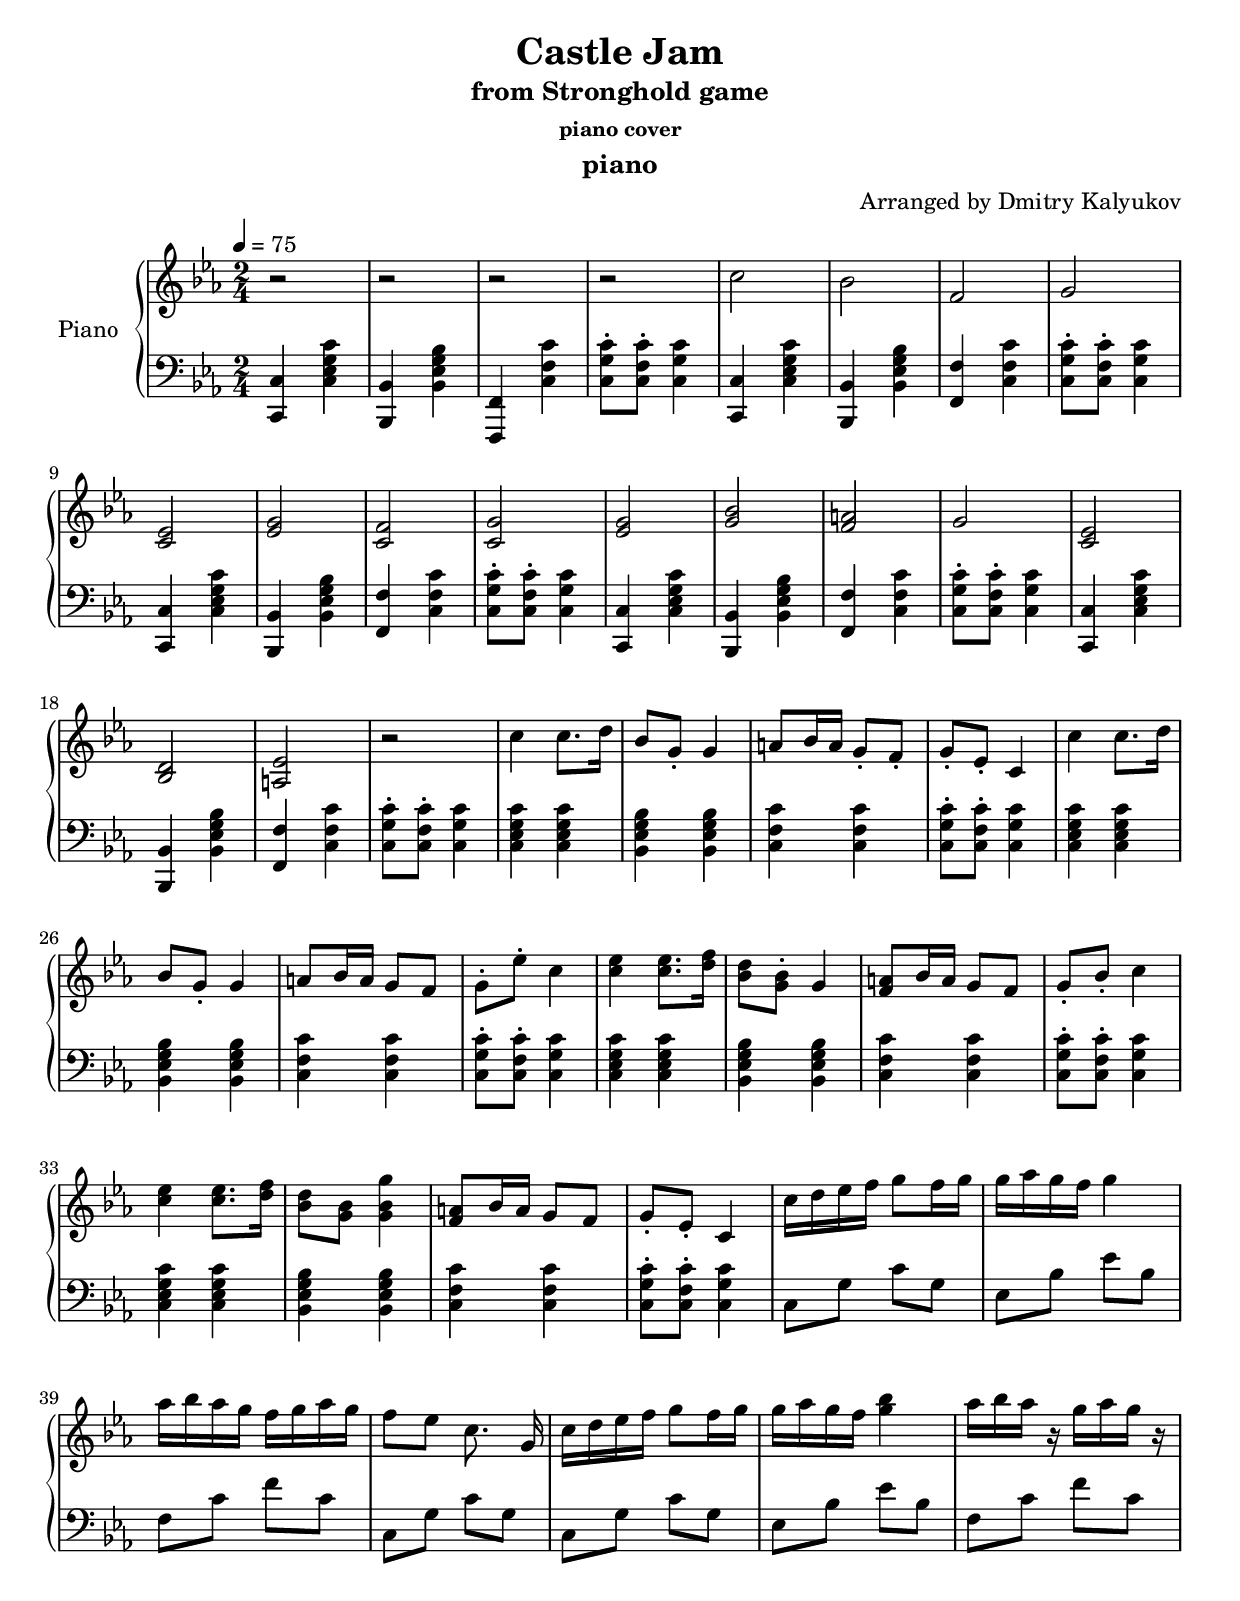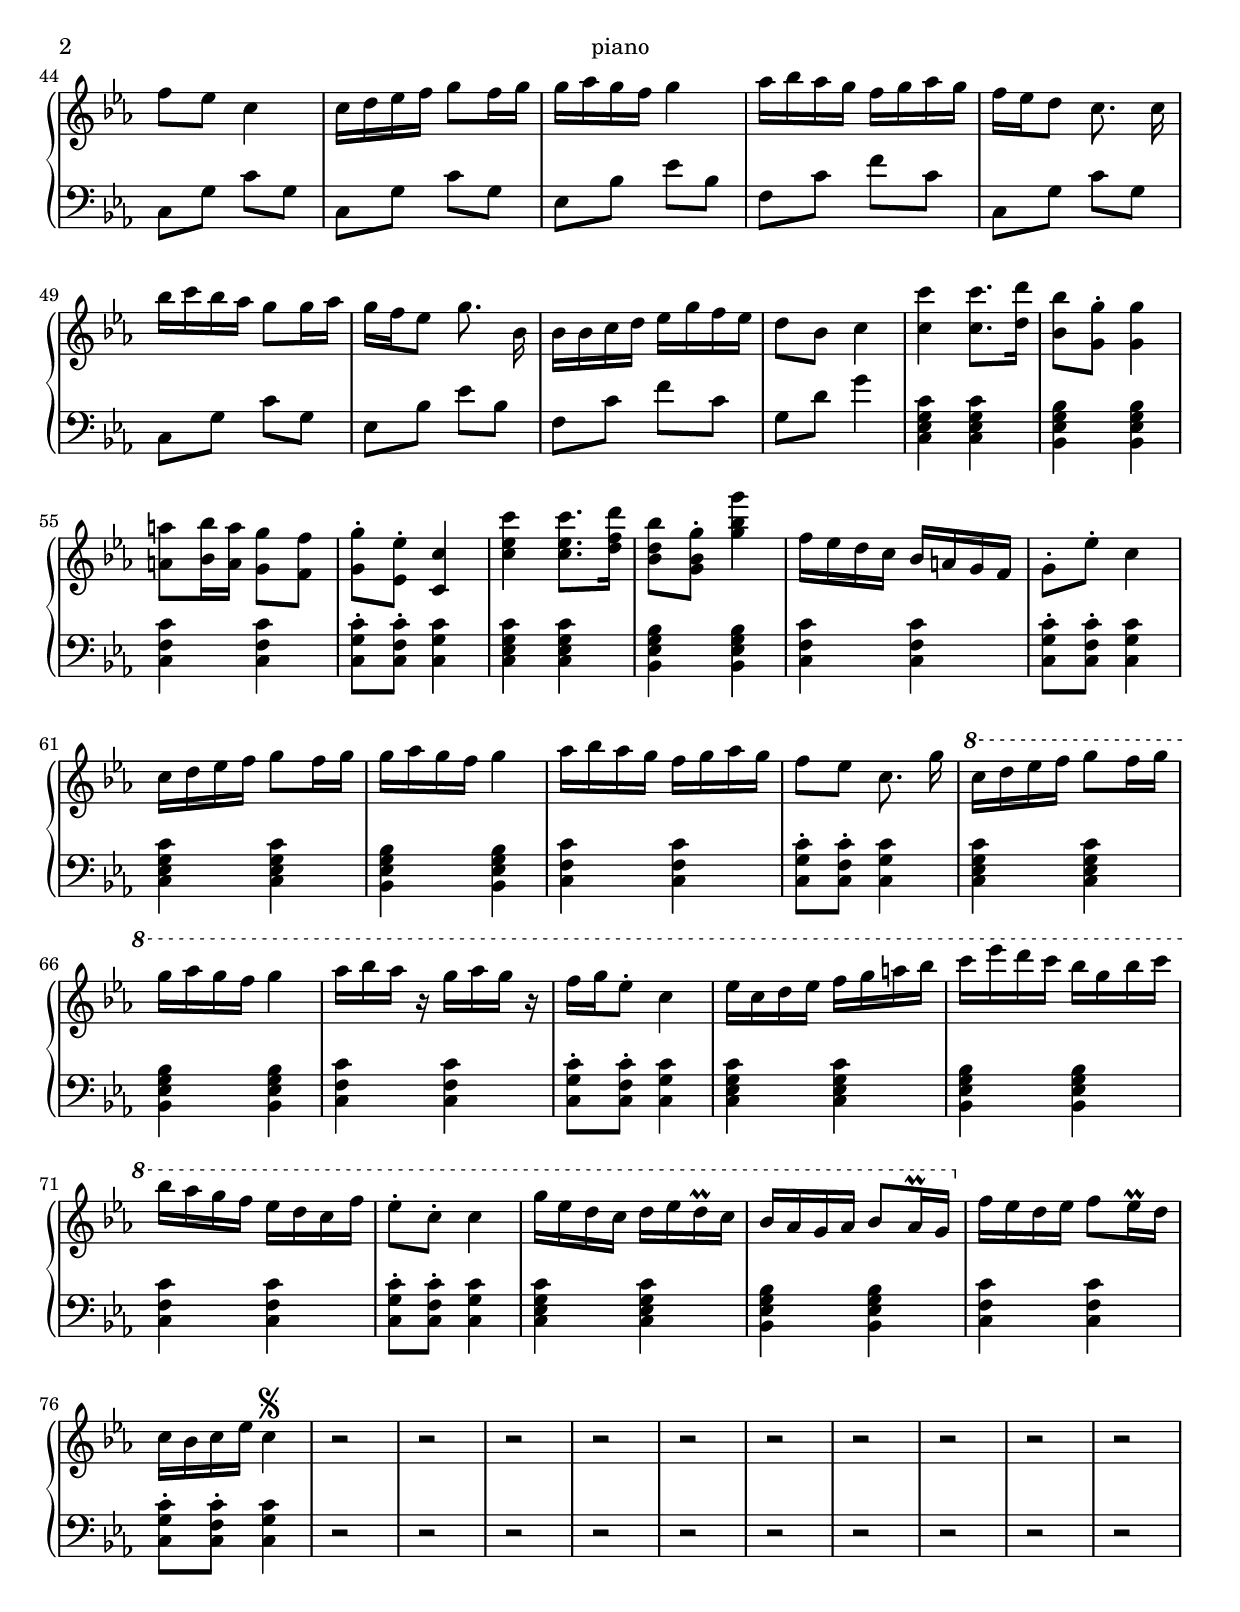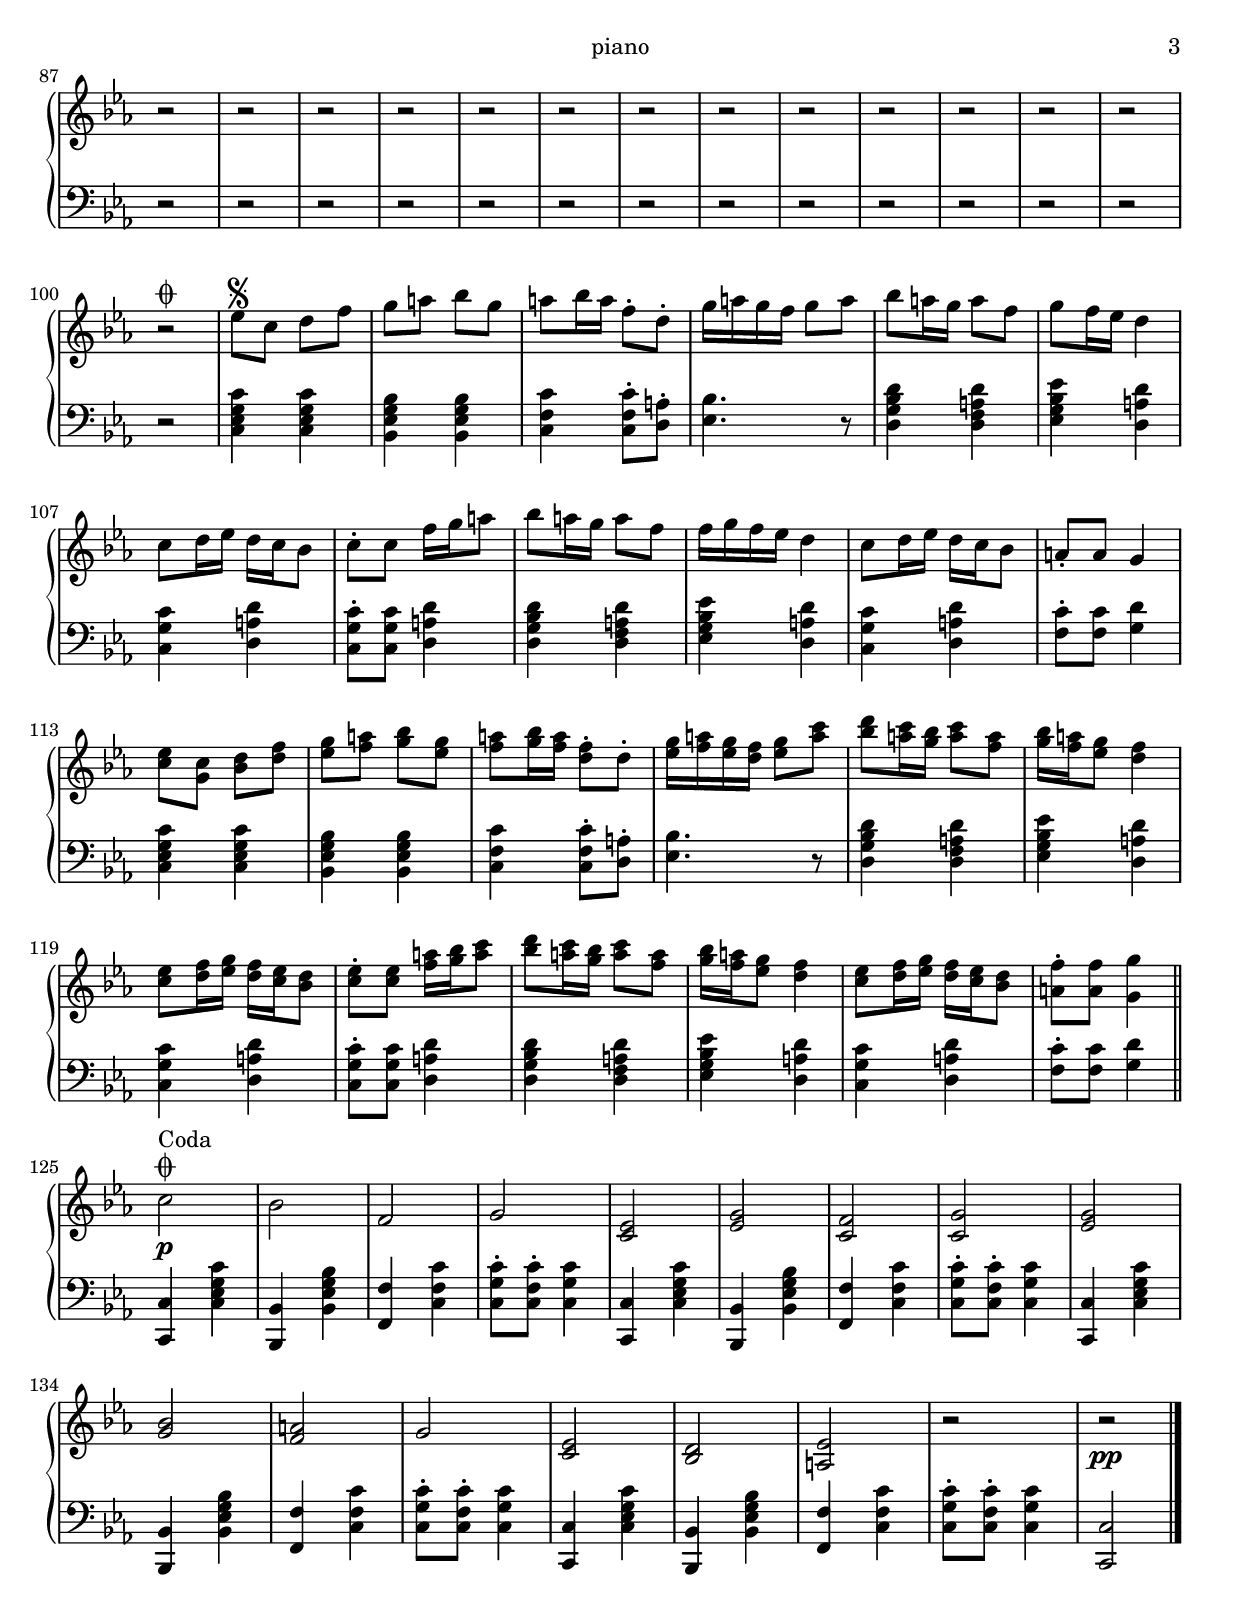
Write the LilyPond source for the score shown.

\version "2.20.0"

\header {
  title = "Castle Jam"
  subtitle = "from Stronghold game"
  subsubtitle = "piano cover"
  arranger = "Arranged by Dmitry Kalyukov"
  instrument = "piano"
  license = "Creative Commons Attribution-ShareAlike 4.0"
  status = "unfinished"
}

\paper {
  top-margin = 1.5\cm
  bottom-margin = 2\cm
}

upperIntro = \relative c'' {
  r2
  r2
  r2
  r2

  c2
  bes
  f
  g

  <c, ees>
  <ees g>
  <c f>
  <c g'>

  <ees g>
  <g bes>
  <f a>
  g

  <c, ees>
  <bes d>
  <a ees'>
  r2
}

lowerIntro = \relative c {
  <c, c'>4 <c' ees g c>
  <bes, bes'> <bes' ees g bes>
  <f, f'> <c'' f c'>
  <c g' c>8-. <c f c'>-. <c g' c>4

  \repeat unfold 4 {
    <c, c'>4 <c' ees g c>
    <bes, bes'> <bes' ees g bes>
    <f f'> <c' f c'>
    <c g' c>8-. <c f c'>-. <c g' c>4
  }
}


upperAa = \relative c'' {
  c4 c8. d16
  bes8 g-. g4
  a8 bes16 a g8-. f-.
  g8-. ees-. c4

  c'4 c8. d16
  bes8 g-. g4
  a8 bes16 a g8 f
  g8-. ees'-. c4

  <c ees>4 <c ees>8. <d f>16
  <bes d>8 <g bes>-. g4
  <f a>8 bes16 a g8 f
  g8-. bes-. c4

  <c ees>4 <c ees>8. <d f>16
  <bes d>8 <g bes> <g bes g'>4
  <f a>8 bes16 a g8 f
  g8-. ees-. c4
}

lowerAa = \relative c {
  \repeat unfold 4 {
    <c ees g c>4 <c ees g c>
    <bes ees g bes>4 <bes ees g bes>
    <c f c'>4 <c f c'>
    <c g' c>8-. <c f c'>-. <c g' c>4
  }
}


upperBa = \relative c'' {
  c16 d ees f g8 f16 g 
  g aes g f g4
  aes16 bes aes g f g aes g
  f8 ees \autoBeamOff c8. g16 \autoBeamOn

  c16 d ees f g8 f16 g 
  g aes g f <g bes>4
  aes16 bes aes r g aes g r
  f8 ees c4

  c16 d ees f g8 f16 g 
  g aes g f g4
  aes16 bes aes g f g aes g
  f16 ees d8 \autoBeamOff c8. c16 \autoBeamOn

  bes'16 c bes aes g8 g16 aes
  g f ees8 \autoBeamOff g8. bes,16 \autoBeamOn
  bes bes c d ees g f ees
  d8 bes c4
}


lowerBa = \relative c {
  \repeat unfold 3 {
    c8 g' c g
    ees bes' ees bes
    f c' f c
    c, g' c g
  }

  c,8 g' c g
  ees bes' ees bes
  f c' f c
  g d' g4
}


upperAb = \relative c'' {
  <c c'>4 <c c'>8. <d d'>16
  <bes bes'>8 <g g'>-. <g g'>4
  <a a'>8 <bes bes'>16 <a a'> <g g'>8 <f f'>
  <g g'>8-. <ees ees'>-. <c c'>4

  <c' ees c'>4 <c ees c'>8. <d f d'>16
  <bes d bes'>8 <g bes g'>-. <g' bes g'>4
  f16 ees d c bes a g f
  g8-. ees'-. c4
}

lowerAb = \relative c {
  \repeat unfold 2 {
    <c ees g c>4 <c ees g c>
    <bes ees g bes>4 <bes ees g bes>
    <c f c'>4 <c f c'>
    <c g' c>8-. <c f c'>-. <c g' c>4
  }
}

upperBb = \relative c'' {
  c16 d ees f g8 f16 g 
  g aes g f g4
  aes16 bes aes g f g aes g
  f8 ees \autoBeamOff c8. g'16 \autoBeamOn

  \ottava 1
  c16 d ees f g8 f16 g 
  g aes g f g4
  aes16 bes aes r g aes g r
  f16 g ees8-. c4

  ees16 c d ees f g a bes
  c ees d c bes g bes c
  bes aes g f ees d c f
  ees8-. c-. c4

  g'16 ees d c d ees d \prall c
  bes aes g aes bes8 aes16 \prall g
  \ottava 0
  f ees d ees f8 ees16 \prall d
  c bes c ees c4
}

lowerBb = \relative c {
  \repeat unfold 4 {
    <c ees g c>4 <c ees g c>
    <bes ees g bes>4 <bes ees g bes>
    <c f c'>4 <c f c'>
    <c g' c>8-. <c f c'>-. <c g' c>4
  }
}


upperC = \relative c'' {
  \segno

  ees8 c d f
  g a bes g
  a bes16 a f8-. d-.
  g16 a g f g8 a

  bes8 a16 g a8 f
  g f16 ees d4
  c8 d16 ees d c bes8
  c8-. c f16 g a8

  bes8 a16 g a8 f
  f16 g f ees d4
  c8 d16 ees d c bes8
  a8-. a g4

  <c ees>8 <g c> <bes d> <d f>
  <ees g> <f a> <g bes> <ees g>
  <f a> <g bes>16 <f a> <d f>8-. d-.
  <ees g>16 <f a> <ees g> <d f> <ees g>8 <a c>

  <bes d>8 <a c>16 <g bes> <a c>8 <f a>
  <g bes>16 <f a> <ees g>8 <d f>4
  <c ees>8 <d f>16 <ees g> <d f> <c ees> <bes d>8
  <c ees>8-. <c ees> <f a>16 <g bes> <a c>8

  <bes d>8 <a c>16 <g bes> <a c>8 <f a>
  <g bes>16 <f a> <ees g>8 <d f>4
  <c ees>8 <d f>16 <ees g> <d f> <c ees> <bes d>8
  <a f'>8-. <a f'> <g g'>4
}

lowerC = \relative c {
  \repeat unfold 2 {
    <c ees g c>4 <c ees g c>
    <bes ees g bes> <bes ees g bes>
    <c f c'>4 <c f c'>8-. <d a'>-.
    <ees bes'>4. r8

    <d g bes d>4 <d f a d>
    <ees g bes ees> <d a' d>
    <c g' c> <d a' d>
    <c g' c>8-. <c g' c> <d a' d>4

    <d g bes d>4 <d f a d>
    <ees g bes ees> <d a' d>
    <c g' c> <d a' d>
    <f c'>8-. <f c'> <g d'>4
  }
}


upperD = \relative c'' {
  \repeat unfold 2 {
    \tuplet 3/2 {g16-2 aes bes} \tuplet 3/2 {c bes aes}
  }
  <ees g>8 f-1 <g bes>4

  \ottava 1
  \repeat unfold 2 {
    \tuplet 3/2 {g'16-1 aes bes} \tuplet 3/2 {c bes aes}
  }
  g8-1-. ees-2-. c4
  \ottava 0

  \repeat unfold 2 {
    \tuplet 3/2 {g16-2 aes bes} \tuplet 3/2 {c bes g}
  }
  <ees g>8 ees'-. <g, bes>4

  \ottava 1
  \tuplet 3/2 {g'16-1 aes bes} \tuplet 3/2 {c-1 d-2 ees}
  \tuplet 3/2 {d-2 c-1 bes-4} \tuplet 3/2 {aes-3 g f}
  ees8-3-. d-. c4
  \ottava 0

  \tuplet 3/2 {d16-1 ees f-1} \tuplet 3/2 {g aes bes->}
  \tuplet 3/2 {aes16 g f} \tuplet 3/2 {ees-4 d c}
  bes8-1 c-. \autoBeamOff ees8. c'16-1 \autoBeamOn

  \ottava 1
  \tuplet 3/2 {g'16-4 aes g} \tuplet 3/2 {f-3 ees d}
  \tuplet 3/2 {f16-4 g f} \tuplet 3/2 {ees d f}
  ees8-3-. g,-1-. c4
  \ottava 0

  \repeat unfold 2 {
    \tuplet 3/2 {g,16-1 aes bes} \tuplet 3/2 {c bes aes}
  }
  \repeat unfold 2 {
    \tuplet 3/2 {d16-1 ees f} \tuplet 3/2 {g f ees}
  }

  \ottava 1
  \tuplet 3/2 {g16-1 aes bes} \tuplet 3/2 {c-1 d ees}
  \tuplet 3/2 {f16 g f} \tuplet 3/2 {ees d c}
  f8-.-4 g-. c,4 
  ^"D.S. al Coda"
  \ottava 0
}

lowerD = \relative c {
  \repeat unfold 4 {
    <c ees g c>4 <c ees g c>
    <bes ees g bes>4 <bes ees g bes>
    <c f c'>4 <c f c'>
    <c g' c>8-. <c f c'>-. <c g' c>4
  }
}

upperCoda = \relative c'' {
  \coda

  c2 \p
  bes
  f
  g

  <c, ees>
  <ees g>
  <c f>
  <c g'>

  <ees g>
  <g bes>
  <f a>
  g

  <c, ees>
  <bes d>
  <a ees'>
  r2

  r2 \pp
}

lowerCoda = \relative c {
  \repeat unfold 4 {
    <c, c'>4 <c' ees g c>
    <bes, bes'> <bes' ees g bes>
    <f f'> <c' f c'>
    <c g' c>8-. <c f c'>-. <c g' c>4
  }

  <c, c'>2
}


upper = \relative c'' {
  \clef treble
  \time 2/4
  \key c \minor
  \tempo 4 = 75

  \upperIntro
  \upperAa
  \upperBa
  \upperAb
  \upperBb

  \segno

  \repeat unfold 23 {r2}
  r2
  \coda

  \upperC

  \bar "||"
  \break

  \coda^"Coda"
  \upperCoda

  \bar "|."
}

lower = \relative c {
  \clef bass
  \time 2/4
  \key c \minor

  \lowerIntro
  \lowerAa
  \lowerBa
  \lowerAb
  \lowerBb

  \repeat unfold 23 {r2}
  r2

  \lowerC
  \lowerCoda
}

\score {
  \new PianoStaff <<
    \set PianoStaff.instrumentName = "Piano"
    \new Staff = "upper" \upper
    \new Staff = "lower" \lower
  >>
  \layout { }
  \midi { }
}
